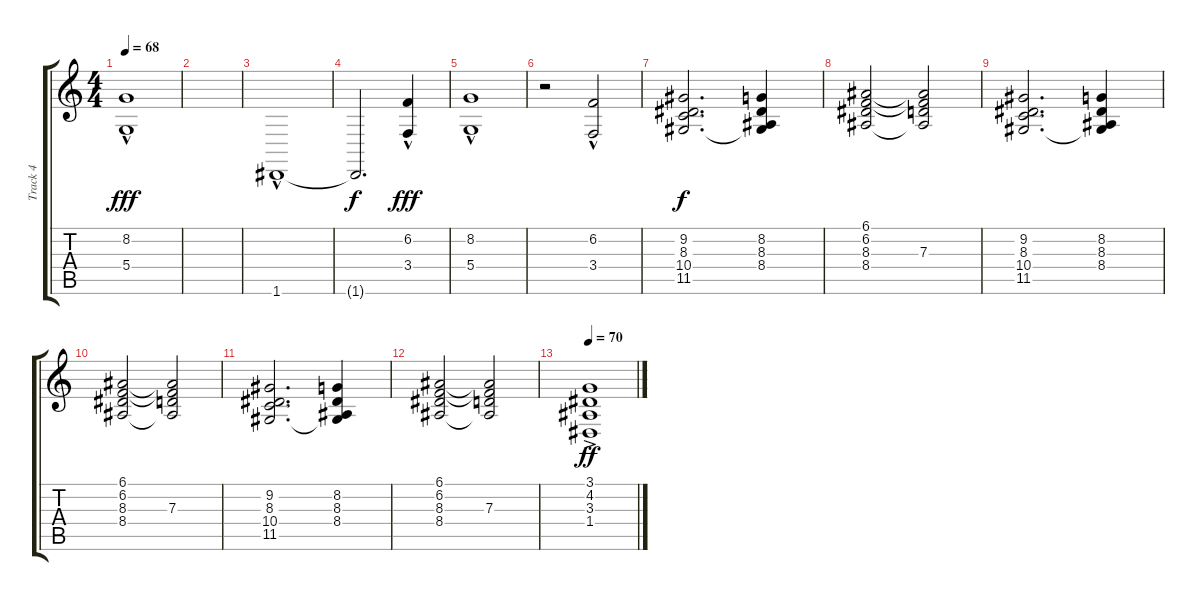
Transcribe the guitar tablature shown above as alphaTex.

\track ("Track 4" "Track 4") {instrument electricgrandpiano}
\staff {score tabs}
\tuning (E4 B3 G3 D3 A2 D2) {hide}
\ts (4 4)
\tempo 68
\clef g2
\ks c
(8.2{hac} 5.4{hac}).1{dy fff} |
|
1.6{hac}.1 |
1.6{t}.2{d dy f} (6.2{hac} 3.4{hac}).4{dy fff} |
(8.2{hac} 5.4{hac}).1 |
r.2 (6.2{hac} 3.4{hac}).2 |
(9.2 8.3 10.4 11.5).2{d dy f} (8.2 8.3 8.4 11.5{t}).4 |
(6.1 6.2 8.3 8.4).2 (6.1{t} 6.2{t} 7.3 8.4{t}).2 |
(9.2 8.3 10.4 11.5).2{d} (8.2 8.3 8.4 11.5{t}).4 |
(6.1 6.2 8.3 8.4).2 (6.1{t} 6.2{t} 7.3 8.4{t}).2 |
(9.2 8.3 10.4 11.5).2{d} (8.2 8.3 8.4 11.5{t}).4 |
(6.1 6.2 8.3 8.4).2 (6.1{t} 6.2{t} 7.3 8.4{t}).2 |
\tempo 70
(3.1{ac} 4.2{ac} 3.3{ac} 1.4{ac}).1{dy ff}
